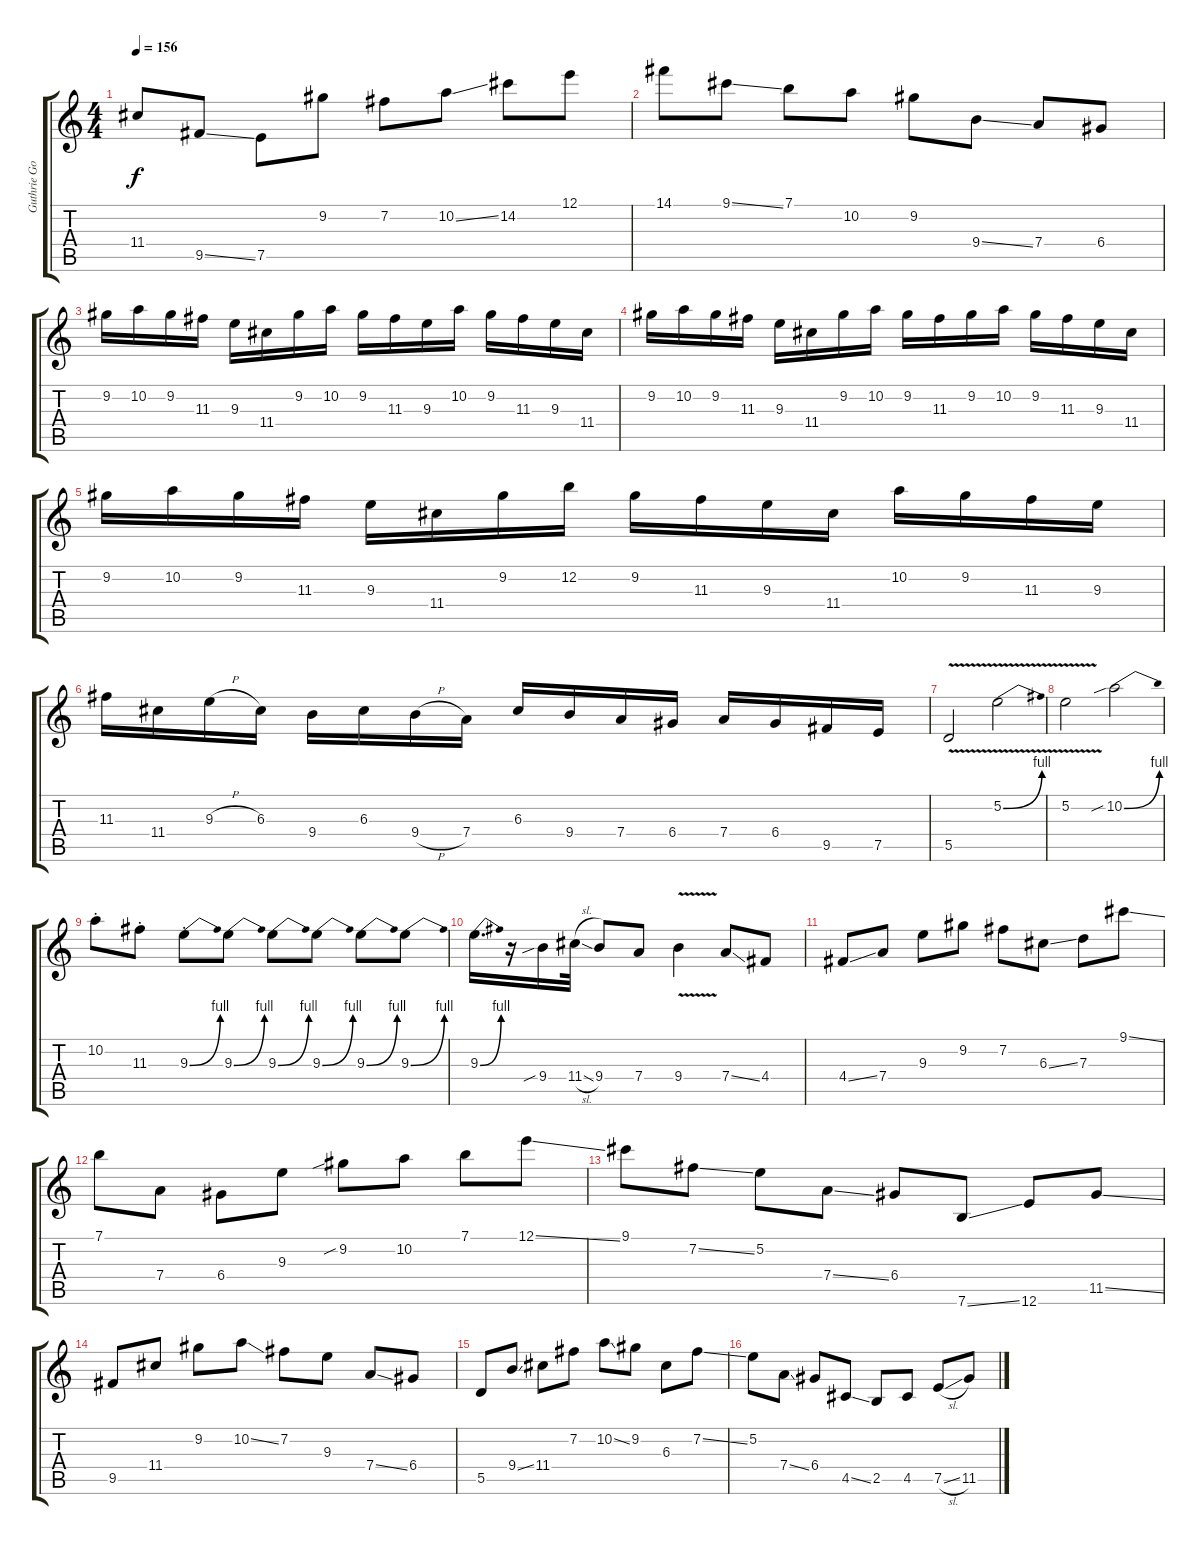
\track ("Guthrie Govan" "Guthrie Go") {instrument overdrivenguitar}
\staff {score tabs}
\tuning (E4 B3 G3 D3 A2 E2) {hide}
\ts (4 4)
\tempo 156
\clef g2
\ks c
11.4.8{dy f} 9.5{ss}.8 7.5.8 9.2.8 7.2.8 10.2{ss}.8 14.2.8 12.1.8 |
14.1.8 9.1{ss}.8 7.1.8 10.2.8 9.2.8 9.4{ss}.8 7.4.8 6.4.8 |
9.2.16 10.2.16 9.2.16 11.3.16 9.3.16 11.4.16 9.2.16 10.2.16 9.2.16 11.3.16 9.3.16 10.2.16 9.2.16 11.3.16 9.3.16 11.4.16 |
9.2.16 10.2.16 9.2.16 11.3.16 9.3.16 11.4.16 9.2.16 10.2.16 9.2.16 11.3.16 9.2.16 10.2.16 9.2.16 11.3.16 9.3.16 11.4.16 |
9.2.16 10.2.16 9.2.16 11.3.16 9.3.16 11.4.16 9.2.16 12.2.16 9.2.16 11.3.16 9.3.16 11.4.16 10.2.16 9.2.16 11.3.16 9.3.16 |
11.3.16 11.4.16 9.3{h}.16 6.3.16 9.4.16 6.3.16 9.4{h}.16 7.4.16 6.3.16 9.4.16 7.4.16 6.4.16 7.4.16 6.4.16 9.5.16 7.5.16 |
5.5{v}.2 5.2{be (bend 0 0 60 4) v}.2 |
5.2{v}.2 10.2{be (bend 0 0 60 4) sib}.2 |
10.2{st}.8 11.3{st}.8 9.3{be (bend 0 0 60 4) st}.8 9.3{be (bend 0 0 60 4)}.8 9.3{be (bend 0 0 60 4)}.8 9.3{be (bend 0 0 60 4)}.8 9.3{be (bend 0 0 60 4)}.8 9.3{be (bend 0 0 60 4)}.8 |
9.3{be (bend 0 0 60 4)}.16{d} r.16 9.4{sib}.16 11.4{sl}.32 9.4.8 7.4.8 9.4{v}.4 7.4{ss}.8 4.4.8 |
4.4{ss}.8 7.4.8 9.3.8 9.2.8 7.2.8 6.3{ss}.8 7.3.8 9.1{ss}.8 |
7.1.8 7.4.8 6.4.8 9.3.8 9.2{sib}.8 10.2.8 7.1.8 12.1{ss}.8 |
9.1.8 7.2{ss}.8 5.2.8 7.4{ss}.8 6.4.8 7.6{ss}.8 12.6.8 11.5{ss}.8 |
9.5.8 11.4.8 9.2.8 10.2{ss}.8 7.2.8 9.3.8 7.4{ss}.8 6.4.8 |
5.5.8 9.4{ss}.8 11.4.8 7.2.8 10.2{ss}.8 9.2.8 6.3.8 7.2{ss}.8 |
5.2.8 7.4{ss}.8 6.4.8 4.5{ss}.8 2.5.8 4.5.8 7.5{sl}.8 11.5.8
